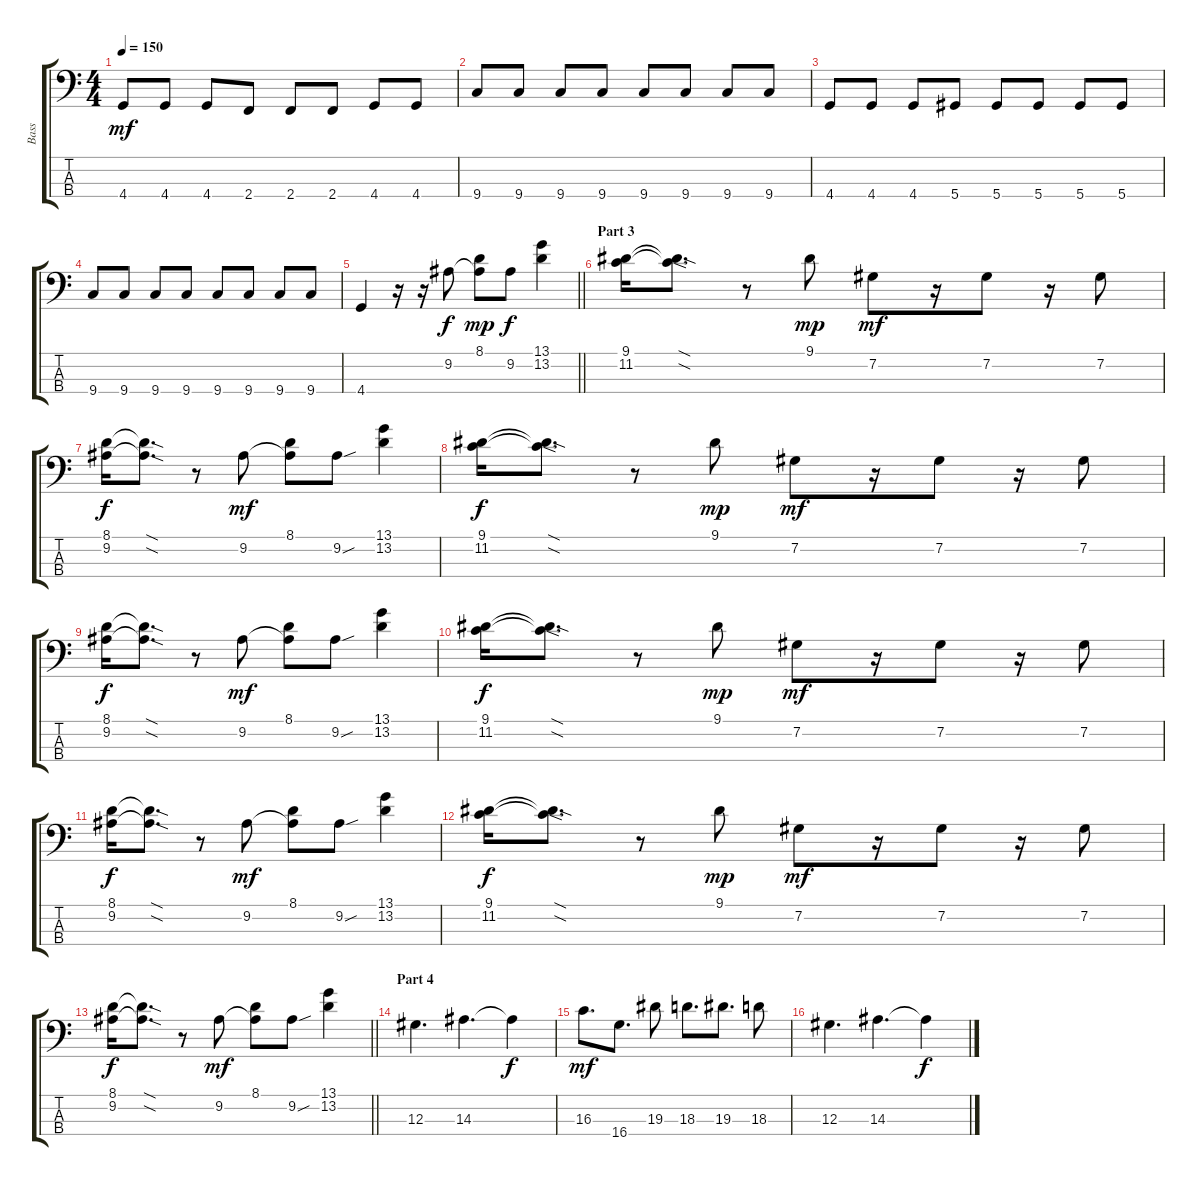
\track ("Bass" "Bass") {instrument electricbasspick}
\staff {score tabs}
\tuning (Gb2 Db2 Ab1 Eb1) {hide}
\ts (4 4)
\tempo 150
\clef f4
\ks c
4.4.8{dy mf} 4.4.8 4.4.8 2.4.8 2.4.8 2.4.8 4.4.8 4.4.8 |
9.4.8 9.4.8 9.4.8 9.4.8 9.4.8 9.4.8 9.4.8 9.4.8 |
4.4.8 4.4.8 4.4.8 5.4.8 5.4.8 5.4.8 5.4.8 5.4.8 |
9.4.8 9.4.8 9.4.8 9.4.8 9.4.8 9.4.8 9.4.8 9.4.8 |
\barLineRight lightlight
4.4.4 r.16 r.16 9.2.8{dy f} (8.1 9.2{t}).8{dy mp} 9.2.8{dy f} (13.1 13.2).4 |
\section ("" "Part 3")
(9.1 11.2).16 (9.1{sod t} 11.2{sod t}).8{d} r.8 9.1.8{dy mp} 7.2.8{dy mf} r.16 7.2.8 r.16 7.2.8 |
(8.1 9.2).16{dy f} (8.1{sod t} 9.2{sod t}).8{d} r.8 9.2.8{dy mf} (8.1 9.2{t}).8 9.2{sou}.8 (13.1 13.2).4 |
(9.1 11.2).16{dy f} (9.1{sod t} 11.2{sod t}).8{d} r.8 9.1.8{dy mp} 7.2.8{dy mf} r.16 7.2.8 r.16 7.2.8 |
(8.1 9.2).16{dy f} (8.1{sod t} 9.2{sod t}).8{d} r.8 9.2.8{dy mf} (8.1 9.2{t}).8 9.2{sou}.8 (13.1 13.2).4 |
(9.1 11.2).16{dy f} (9.1{sod t} 11.2{sod t}).8{d} r.8 9.1.8{dy mp} 7.2.8{dy mf} r.16 7.2.8 r.16 7.2.8 |
(8.1 9.2).16{dy f} (8.1{sod t} 9.2{sod t}).8{d} r.8 9.2.8{dy mf} (8.1 9.2{t}).8 9.2{sou}.8 (13.1 13.2).4 |
(9.1 11.2).16{dy f} (9.1{sod t} 11.2{sod t}).8{d} r.8 9.1.8{dy mp} 7.2.8{dy mf} r.16 7.2.8 r.16 7.2.8 |
\barLineRight lightlight
(8.1 9.2).16{dy f} (8.1{sod t} 9.2{sod t}).8{d} r.8 9.2.8{dy mf} (8.1 9.2{t}).8 9.2{sou}.8 (13.1 13.2).4 |
\section ("" "Part 4")
12.3.4{d} 14.3.4{d} 14.3{t}.4{dy f} |
16.3.8{d dy mf} 16.4.8{d} 19.3.8 18.3.8{d} 19.3.8{d} 18.3.8 |
12.3.4{d} 14.3.4{d} 14.3{t}.4{dy f}
